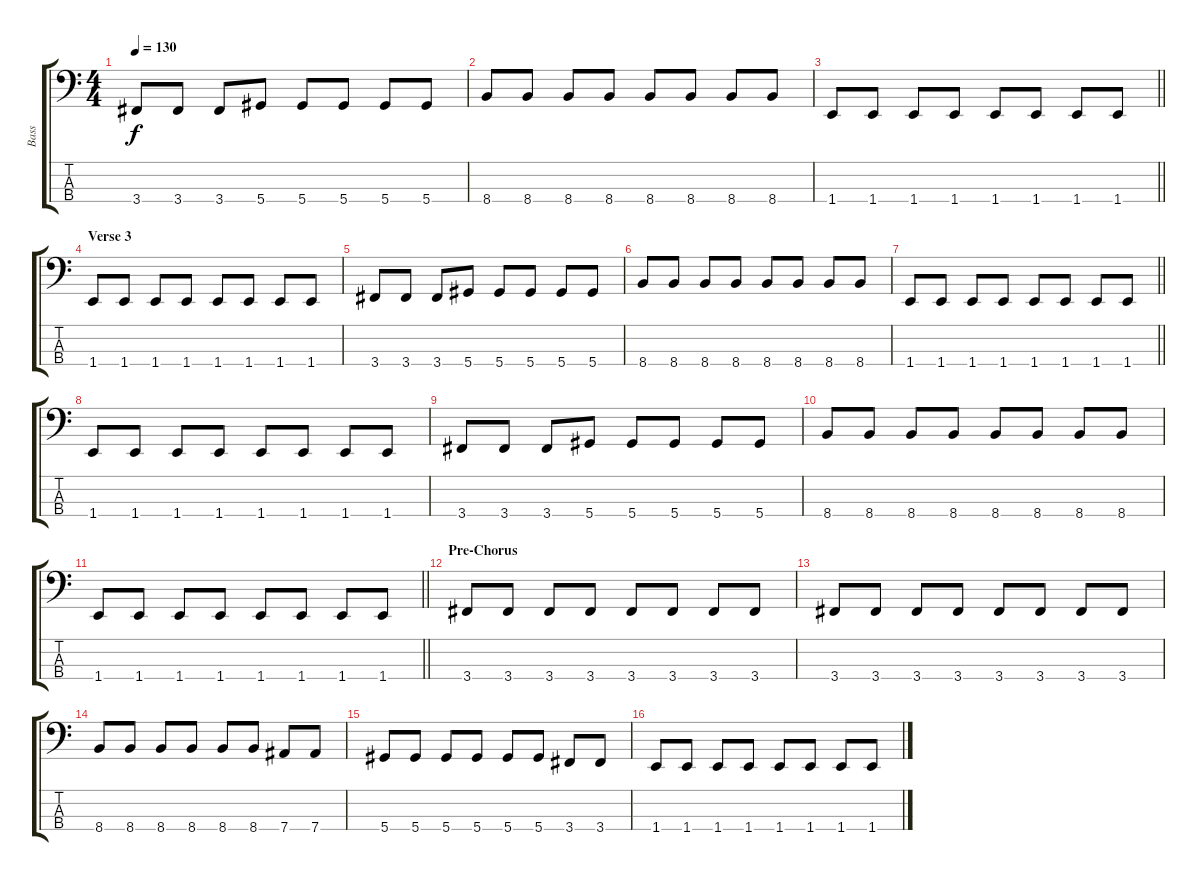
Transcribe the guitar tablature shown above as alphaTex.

\track ("Bass" "Bass") {instrument electricbassfinger}
\staff {score tabs}
\tuning (Gb2 Db2 Ab1 Eb1) {hide}
\ts (4 4)
\tempo 130
\clef f4
\ks c
3.4.8{dy f} 3.4.8 3.4.8 5.4.8 5.4.8 5.4.8 5.4.8 5.4.8 |
8.4.8 8.4.8 8.4.8 8.4.8 8.4.8 8.4.8 8.4.8 8.4.8 |
\barLineRight lightlight
1.4.8 1.4.8 1.4.8 1.4.8 1.4.8 1.4.8 1.4.8 1.4.8 |
\section ("" "Verse 3")
1.4.8 1.4.8 1.4.8 1.4.8 1.4.8 1.4.8 1.4.8 1.4.8 |
3.4.8 3.4.8 3.4.8 5.4.8 5.4.8 5.4.8 5.4.8 5.4.8 |
8.4.8 8.4.8 8.4.8 8.4.8 8.4.8 8.4.8 8.4.8 8.4.8 |
\barLineRight lightlight
1.4.8 1.4.8 1.4.8 1.4.8 1.4.8 1.4.8 1.4.8 1.4.8 |
1.4.8 1.4.8 1.4.8 1.4.8 1.4.8 1.4.8 1.4.8 1.4.8 |
3.4.8 3.4.8 3.4.8 5.4.8 5.4.8 5.4.8 5.4.8 5.4.8 |
8.4.8 8.4.8 8.4.8 8.4.8 8.4.8 8.4.8 8.4.8 8.4.8 |
\barLineRight lightlight
1.4.8 1.4.8 1.4.8 1.4.8 1.4.8 1.4.8 1.4.8 1.4.8 |
\section ("" "Pre-Chorus")
3.4.8 3.4.8 3.4.8 3.4.8 3.4.8 3.4.8 3.4.8 3.4.8 |
3.4.8 3.4.8 3.4.8 3.4.8 3.4.8 3.4.8 3.4.8 3.4.8 |
8.4.8 8.4.8 8.4.8 8.4.8 8.4.8 8.4.8 7.4.8 7.4.8 |
5.4.8 5.4.8 5.4.8 5.4.8 5.4.8 5.4.8 3.4.8 3.4.8 |
1.4.8 1.4.8 1.4.8 1.4.8 1.4.8 1.4.8 1.4.8 1.4.8
